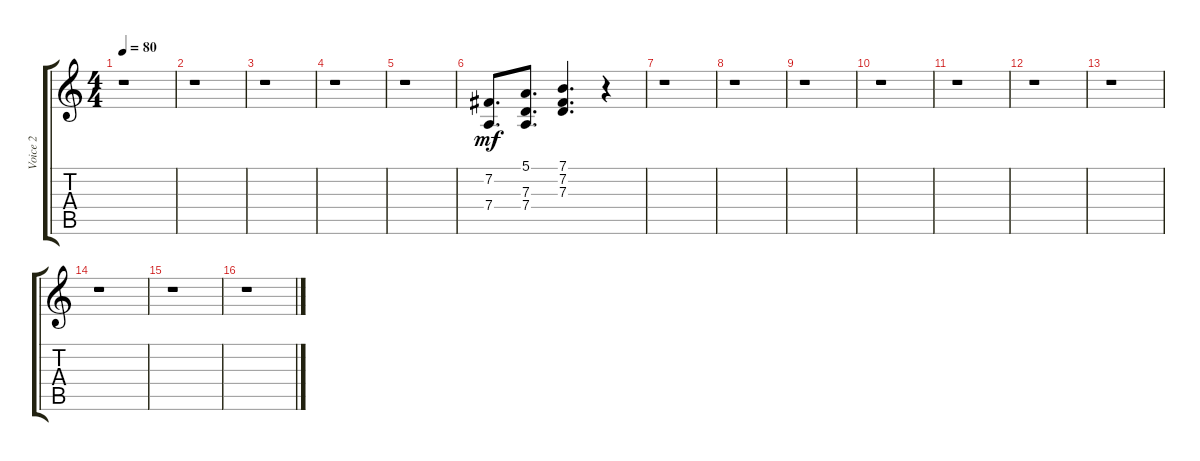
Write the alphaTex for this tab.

\track ("Voice 2" "Voice 2") {instrument voiceoohs}
\staff {score tabs}
\tuning (E4 B3 G3 D3 A2 E2) {hide}
\ts (4 4)
\tempo 80
\clef g2
\ks c
r.1{dy mf} |
r.1 |
r.1 |
r.1 |
r.1 |
(7.2 7.4).8{d} (5.1 7.3 7.4).8{d} (7.1 7.2 7.3).4{d} r.4 |
r.1 |
r.1 |
r.1 |
r.1 |
r.1 |
r.1 |
r.1 |
r.1 |
r.1 |
r.1
